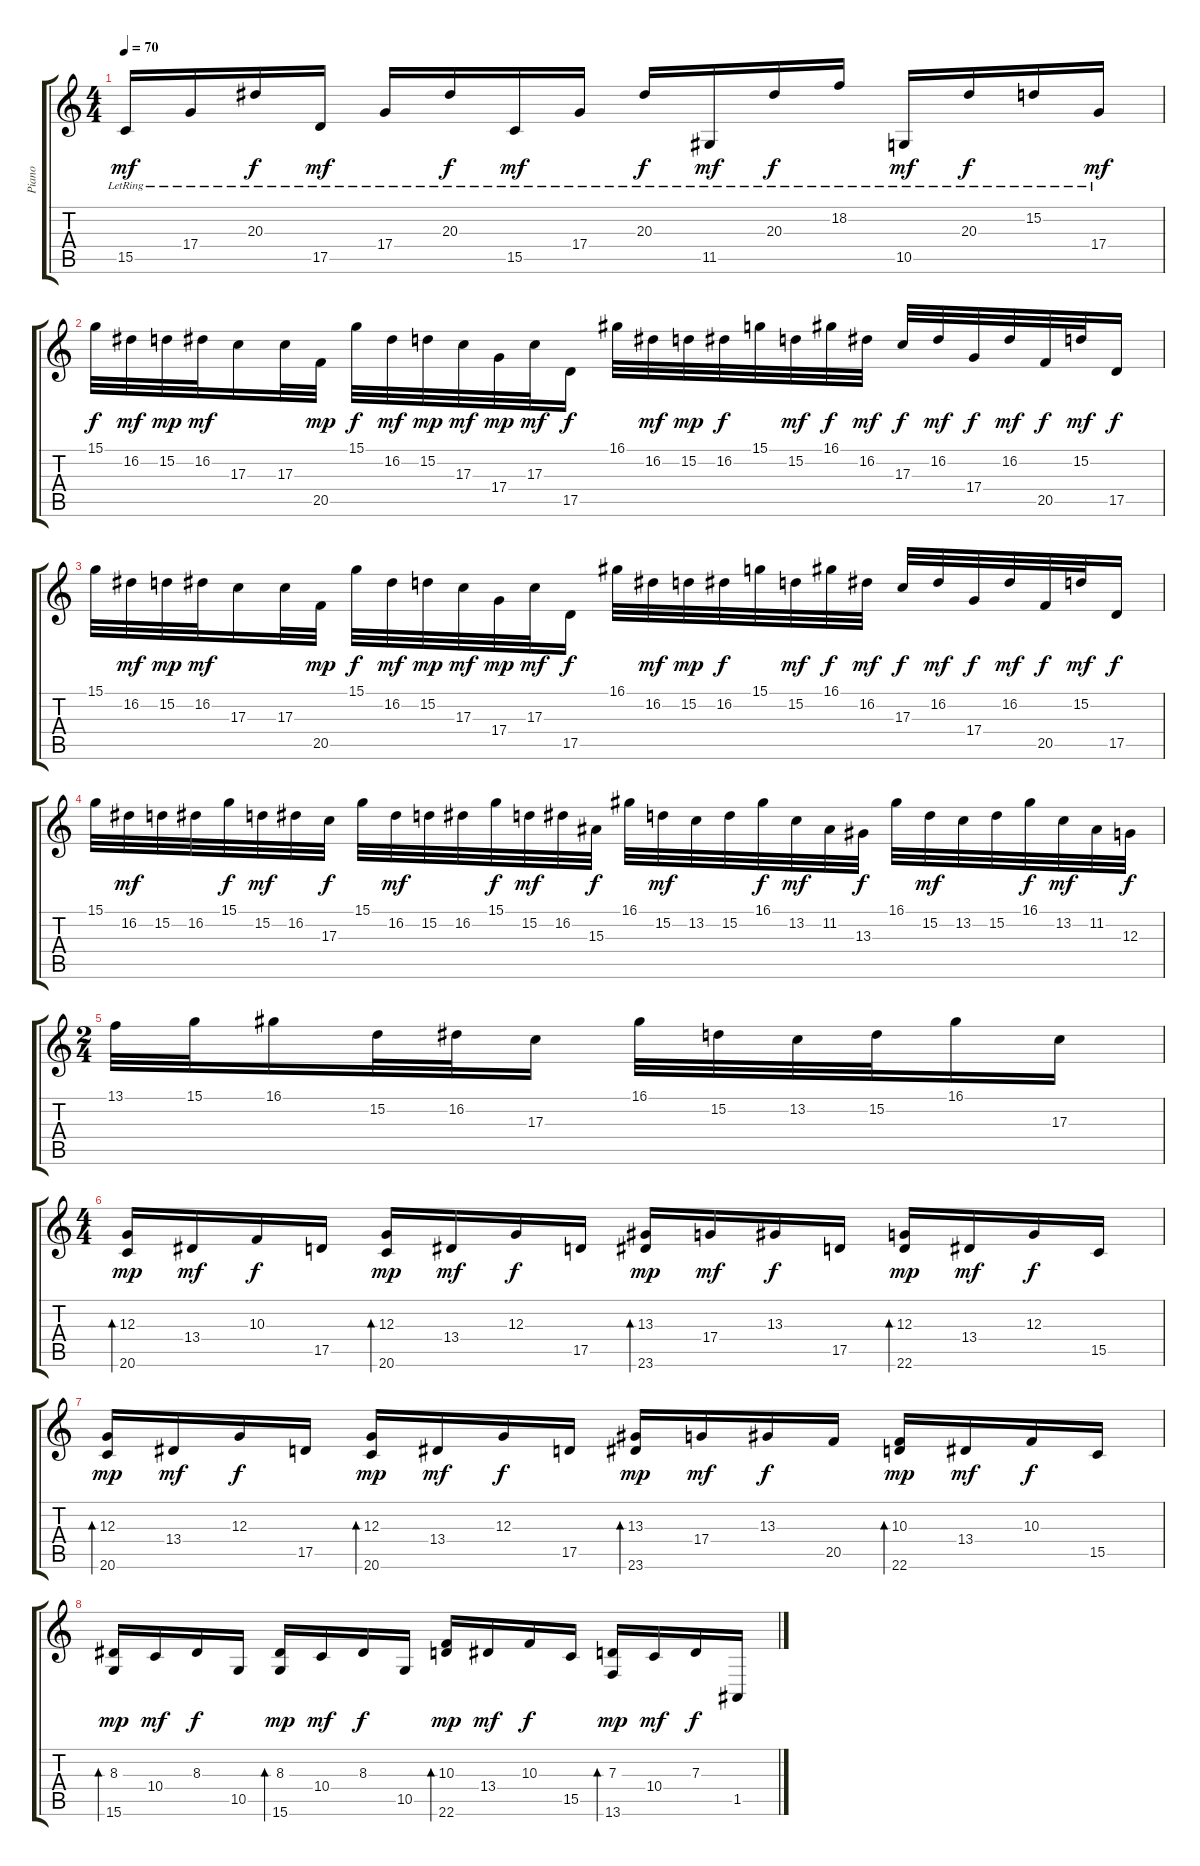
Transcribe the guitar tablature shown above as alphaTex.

\track ("Piano" "Piano") {instrument acousticgrandpiano}
\staff {score tabs}
\tuning (E4 B3 G3 D3 A2 E2) {hide}
\ts (4 4)
\tempo 70
\clef g2
\ks c
15.5{lr}.16{dy mf} 17.4{lr}.16 20.3{lr}.16{dy f} 17.5{lr}.16{dy mf} 17.4{lr}.16 20.3{lr}.16{dy f} 15.5{lr}.16{dy mf} 17.4{lr}.16 20.3{lr}.16{dy f} 11.5{lr}.16{dy mf} 20.3{lr}.16{dy f} 18.2{lr}.16 10.5{lr}.16{dy mf} 20.3{lr}.16{dy f} 15.2{lr}.16 17.4{lr}.16{dy mf} |
15.1.32{dy f} 16.2.32{dy mf} 15.2.32{dy mp} 16.2.32{dy mf} 17.3.16 17.3.32 20.5.32{dy mp} 15.1.32{dy f} 16.2.32{dy mf} 15.2.32{dy mp} 17.3.32{dy mf} 17.4.32{dy mp} 17.3.32{dy mf} 17.5.16{dy f} 16.1.32 16.2.32{dy mf} 15.2.32{dy mp} 16.2.32{dy f} 15.1.32 15.2.32{dy mf} 16.1.32{dy f} 16.2.32{dy mf} 17.3.32{dy f} 16.2.32{dy mf} 17.4.32{dy f} 16.2.32{dy mf} 20.5.32{dy f} 15.2.32{dy mf} 17.5.16{dy f} |
15.1.32 16.2.32{dy mf} 15.2.32{dy mp} 16.2.32{dy mf} 17.3.16 17.3.32 20.5.32{dy mp} 15.1.32{dy f} 16.2.32{dy mf} 15.2.32{dy mp} 17.3.32{dy mf} 17.4.32{dy mp} 17.3.32{dy mf} 17.5.16{dy f} 16.1.32 16.2.32{dy mf} 15.2.32{dy mp} 16.2.32{dy f} 15.1.32 15.2.32{dy mf} 16.1.32{dy f} 16.2.32{dy mf} 17.3.32{dy f} 16.2.32{dy mf} 17.4.32{dy f} 16.2.32{dy mf} 20.5.32{dy f} 15.2.32{dy mf} 17.5.16{dy f} |
15.1.32 16.2.32{dy mf} 15.2.32 16.2.32 15.1.32{dy f} 15.2.32{dy mf} 16.2.32 17.3.32{dy f} 15.1.32 16.2.32{dy mf} 15.2.32 16.2.32 15.1.32{dy f} 15.2.32{dy mf} 16.2.32 15.3.32{dy f} 16.1.32 15.2.32{dy mf} 13.2.32 15.2.32 16.1.32{dy f} 13.2.32{dy mf} 11.2.32 13.3.32{dy f} 16.1.32 15.2.32{dy mf} 13.2.32 15.2.32 16.1.32{dy f} 13.2.32{dy mf} 11.2.32 12.3.32{dy f} |
\ts (2 4)
13.1.32 15.1.32 16.1.16 15.2.32 16.2.32 17.3.16 16.1.32 15.2.32 13.2.32 15.2.32 16.1.16 17.3.16 |
\ts (4 4)
(12.3 20.6).16{bd 60 dy mp} 13.4.16{dy mf} 10.3.16{dy f} 17.5.16 (12.3 20.6).16{bd 60 dy mp} 13.4.16{dy mf} 12.3.16{dy f} 17.5.16 (13.3 23.6).16{bd 60 dy mp} 17.4.16{dy mf} 13.3.16{dy f} 17.5.16 (12.3 22.6).16{bd 60 dy mp} 13.4.16{dy mf} 12.3.16{dy f} 15.5.16 |
(12.3 20.6).16{bd 60 dy mp} 13.4.16{dy mf} 12.3.16{dy f} 17.5.16 (12.3 20.6).16{bd 60 dy mp} 13.4.16{dy mf} 12.3.16{dy f} 17.5.16 (13.3 23.6).16{bd 60 dy mp} 17.4.16{dy mf} 13.3.16{dy f} 20.5.16 (10.3 22.6).16{bd 60 dy mp} 13.4.16{dy mf} 10.3.16{dy f} 15.5.16 |
(8.3 15.6).16{bd 60 dy mp} 10.4.16{dy mf} 8.3.16{dy f} 10.5.16 (8.3 15.6).16{bd 60 dy mp} 10.4.16{dy mf} 8.3.16{dy f} 10.5.16 (10.3 22.6).16{bd 60 dy mp} 13.4.16{dy mf} 10.3.16{dy f} 15.5.16 (7.3 13.6).16{bd 60 dy mp} 10.4.16{dy mf} 7.3.16{dy f} 1.5.16
